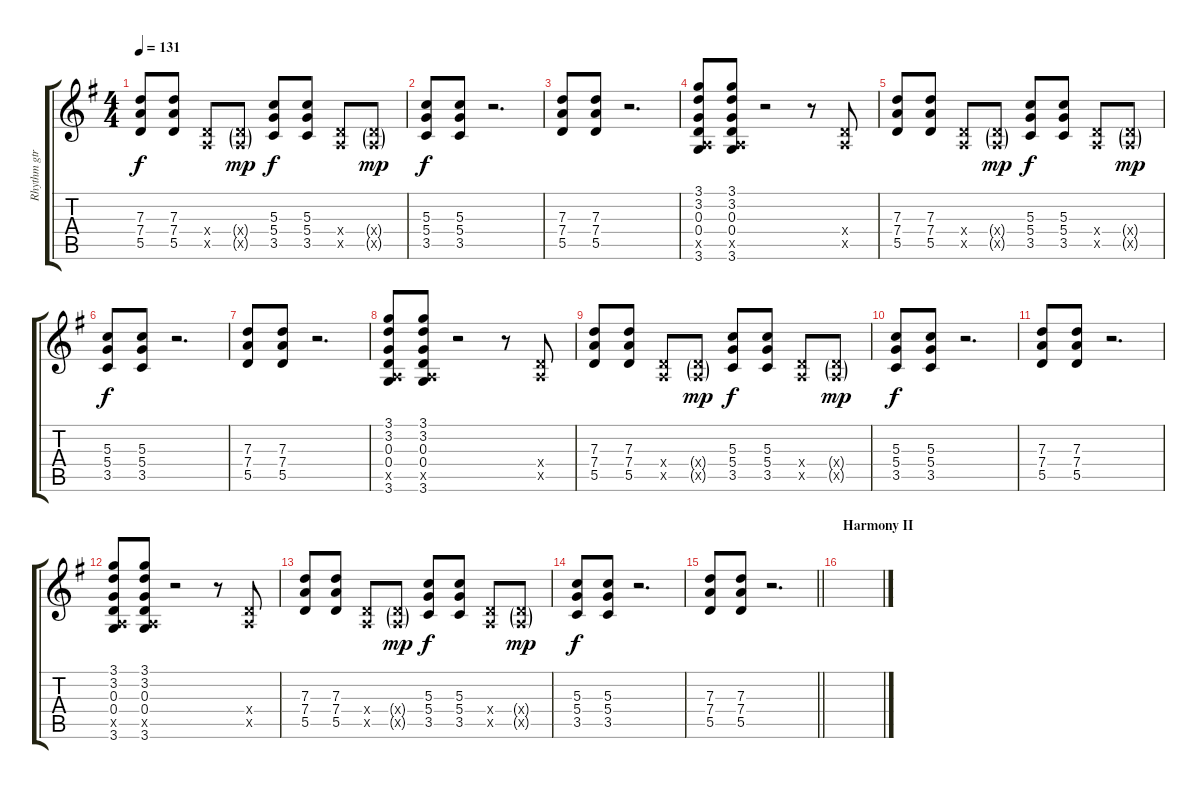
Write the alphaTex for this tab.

\track ("Rhythm gtr." "Rhythm gtr") {instrument electricguitarclean}
\staff {score tabs}
\tuning (E4 B3 G3 D3 A2 E2) {hide}
\ts (4 4)
\tempo 131
\clef g2
\ks g
(7.3 7.4 5.5).8{dy f} (7.3 7.4 5.5).8 (0.4{x} 0.5{x}).8 (0.4{g x} 0.5{g x}).8{dy mp} (5.3 5.4 3.5).8{dy f} (5.3 5.4 3.5).8 (0.4{x} 0.5{x}).8 (0.4{g x} 0.5{g x}).8{dy mp} |
(5.3 5.4 3.5).8{dy f} (5.3 5.4 3.5).8 r.2{d} |
(7.3 7.4 5.5).8 (7.3 7.4 5.5).8 r.2{d} |
(3.1 3.2 0.3 0.4 0.5{x} 3.6).8 (3.1 3.2 0.3 0.4 0.5{x} 3.6).8 r.2 r.8 (0.4{x} 0.5{x}).8 |
(7.3 7.4 5.5).8 (7.3 7.4 5.5).8 (0.4{x} 0.5{x}).8 (0.4{g x} 0.5{g x}).8{dy mp} (5.3 5.4 3.5).8{dy f} (5.3 5.4 3.5).8 (0.4{x} 0.5{x}).8 (0.4{g x} 0.5{g x}).8{dy mp} |
(5.3 5.4 3.5).8{dy f} (5.3 5.4 3.5).8 r.2{d} |
(7.3 7.4 5.5).8 (7.3 7.4 5.5).8 r.2{d} |
(3.1 3.2 0.3 0.4 0.5{x} 3.6).8 (3.1 3.2 0.3 0.4 0.5{x} 3.6).8 r.2 r.8 (0.4{x} 0.5{x}).8 |
(7.3 7.4 5.5).8 (7.3 7.4 5.5).8 (0.4{x} 0.5{x}).8 (0.4{g x} 0.5{g x}).8{dy mp} (5.3 5.4 3.5).8{dy f} (5.3 5.4 3.5).8 (0.4{x} 0.5{x}).8 (0.4{g x} 0.5{g x}).8{dy mp} |
(5.3 5.4 3.5).8{dy f} (5.3 5.4 3.5).8 r.2{d} |
(7.3 7.4 5.5).8 (7.3 7.4 5.5).8 r.2{d} |
(3.1 3.2 0.3 0.4 0.5{x} 3.6).8 (3.1 3.2 0.3 0.4 0.5{x} 3.6).8 r.2 r.8 (0.4{x} 0.5{x}).8 |
(7.3 7.4 5.5).8 (7.3 7.4 5.5).8 (0.4{x} 0.5{x}).8 (0.4{g x} 0.5{g x}).8{dy mp} (5.3 5.4 3.5).8{dy f} (5.3 5.4 3.5).8 (0.4{x} 0.5{x}).8 (0.4{g x} 0.5{g x}).8{dy mp} |
(5.3 5.4 3.5).8{dy f} (5.3 5.4 3.5).8 r.2{d} |
\barLineRight lightlight
(7.3 7.4 5.5).8 (7.3 7.4 5.5).8 r.2{d} |
\section ("" "Harmony II")
